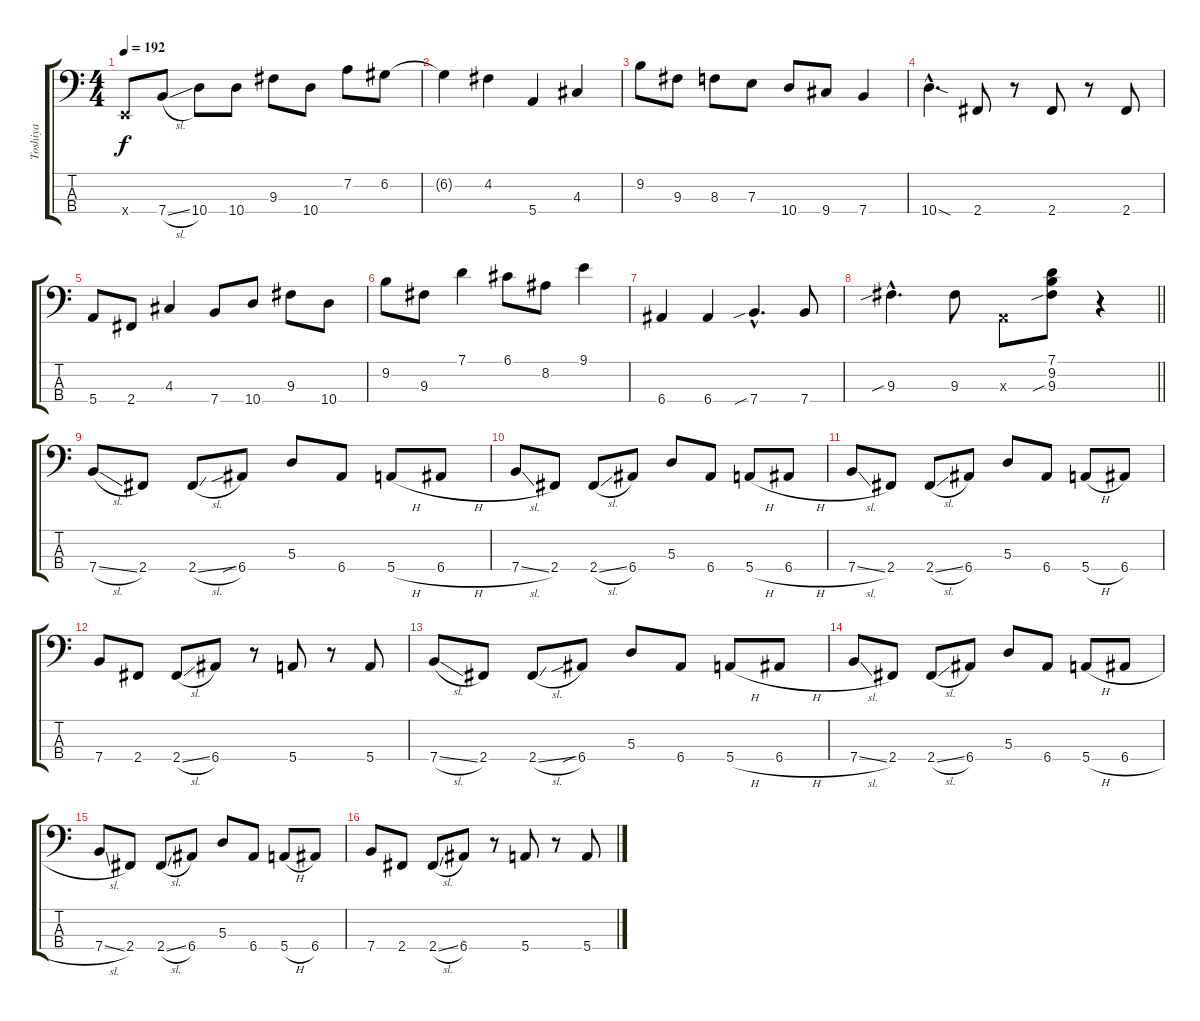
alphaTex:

\track ("Toshiya" "Toshiya") {instrument electricbasspick}
\staff {score tabs}
\tuning (G2 D2 A1 E1) {hide}
\ts (4 4)
\tempo 192
\clef f4
\ks c
0.4{x}.8{dy f instrument synthbass2} 7.4{sl}.8 10.4.8 10.4.8 9.3.8 10.4.8 7.2.8 6.2.8 |
6.2{t}.4 4.2.4 5.4.4 4.3.4 |
9.2.8 9.3.8 8.3.8 7.3.8 10.4.8 9.4.8 7.4.4 |
10.4{sod hac}.4{d} 2.4.8 r.8 2.4.8 r.8 2.4.8 |
5.4.8 2.4.8 4.3.4 7.4.8 10.4.8 9.3.8 10.4.8 |
9.2.8 9.3.8 7.1.4 6.1.8 8.2.8 9.1.4 |
6.4.4 6.4.4 7.4{sib hac}.4{d} 7.4.8 |
\barLineRight lightlight
9.3{sib hac}.4{d} 9.3.8 0.3{x}.8 (7.1 9.2 9.3{sib}).8 r.4 |
7.4{sl}.8{instrument electricbasspick} 2.4.8 2.4{sl}.8 6.4{sib}.8 5.3.8 6.4.8 5.4{h}.8 6.4{h}.8 |
7.4{sl}.8 2.4.8 2.4{sl}.8 6.4.8 5.3.8 6.4.8 5.4{h}.8 6.4{h}.8 |
7.4{sl}.8 2.4.8 2.4{sl}.8 6.4.8 5.3.8 6.4.8 5.4{h}.8 6.4.8 |
7.4.8 2.4.8 2.4{sl}.8 6.4.8 r.8 5.4.8 r.8 5.4.8 |
7.4{sl}.8 2.4.8 2.4{sl}.8 6.4{sib}.8 5.3.8 6.4.8 5.4{h}.8 6.4{h}.8 |
7.4{sl}.8 2.4.8 2.4{sl}.8 6.4.8 5.3.8 6.4.8 5.4{h}.8 6.4{h}.8 |
7.4{sl}.8 2.4.8 2.4{sl}.8 6.4.8 5.3.8 6.4.8 5.4{h}.8 6.4.8 |
7.4.8 2.4.8 2.4{sl}.8 6.4.8 r.8 5.4.8 r.8 5.4.8
